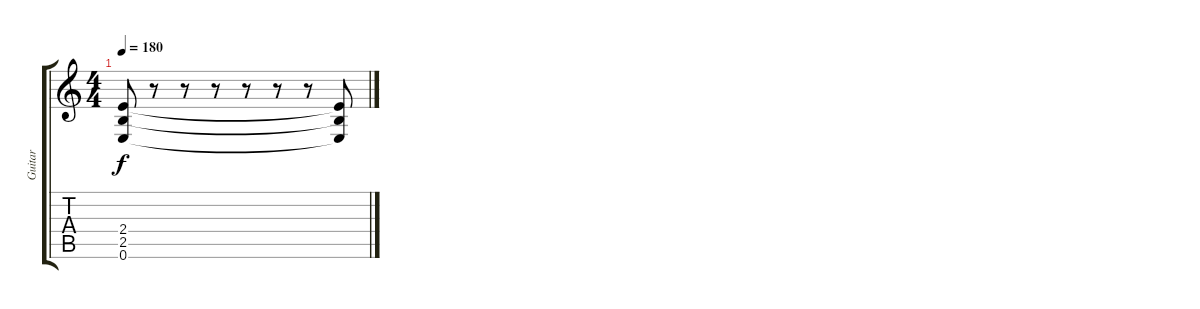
\track ("Guitar" "Guitar") {instrument distortionguitar}
\staff {score tabs}
\tuning (E4 B3 G3 D3 A2 E2) {hide}
\ts (4 4)
\tempo 180
\clef g2
\ks c
(2.4 2.5 0.6).8{dy f} r.8 r.8 r.8 r.8 r.8 r.8 (2.4{t} 2.5{t} 0.6{t}).8
